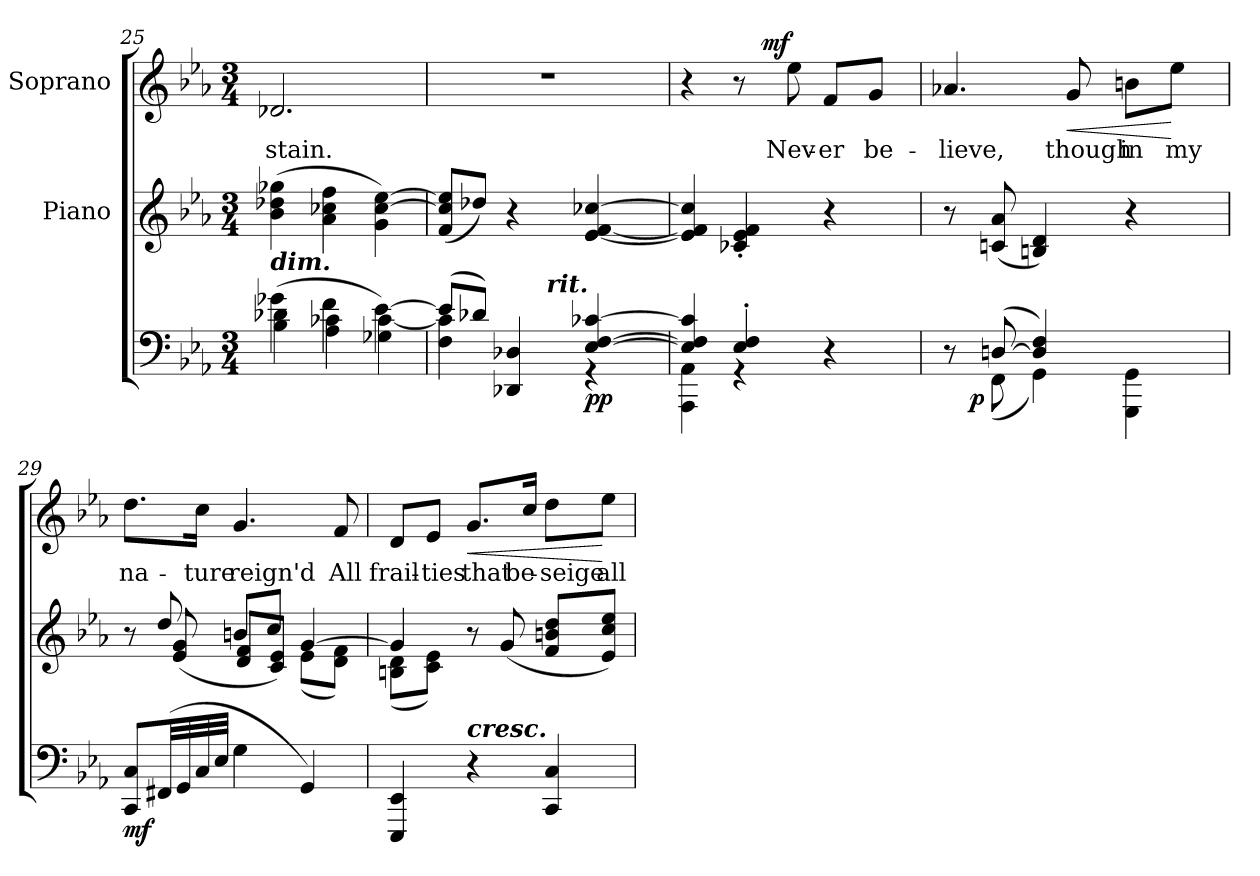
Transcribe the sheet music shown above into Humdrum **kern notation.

**kern	**dynam	**kern	**kern	**text	**dynam
*part3	*part3	*part2	*part1	*part1	*part1
*staff3	*staff3	*staff2	*staff1	*staff1	*staff1
*	*	*I"Piano	*I"Soprano	*	*
!!LO:PB:g=z
*clefF4	*	*clefG2	*clefG2	*	*
*k[b-e-a-]	*	*k[b-e-a-]	*k[b-e-a-]	*	*
*E-:	*	*E-:	*E-:	*	*
*M3/4	*	*M3/4	*M3/4	*	*
=25	=25	=25	=25	=25	=25
*^	*	*	*	*	*
!LO:TX:a:Bi:t=dim.	!	!	!	!	!	!
!	!	!	!	!	!LO:LY:b:color=#000000	!
(4g-Xi\	4B-i\ 4d-Xi	.	(4b-i\ 4dd-Xi 4gg-Xi	2.d-Xi/	stain.	.
4fi\	4A-i\ 4c-Xi	.	4a-i\ 4cc-Xi 4ffi	.	.	.
[4e-i\)	4G-Xi\ [4c-i	.	4gi\ [4cc-i [4ee-i)	.	.	.
=26	=26	=26	=26	=26	=26	=26
!	!	!	!	!LO:N:vis=1	!	!
*	*^	*	*	*	*	*
(8e-i/L]	4Fi\ 4c-i]	4ryy	.	(8fi/ 8cc-i] 8ee-i]L	2.r	.	.
8d-Xi/J)	.	.	.	8dd-Xi/J)	.	.	.
4ryy	4DD-Xi/ 4D-Xi	16ryy	.	4r	.	.	.
.	.	32ryy	.	.	.	.	.
.	.	512.ryy	.	.	.	.	.
!	!	!LO:TX:a:Bi:t=rit.	!	!	!	!	!
.	.	4ryy	.	.	.	.	.
[4E-i/ [4Fi [4c-Xi	4r	.	pp	[4e-i/ [4fi [4cc-Xi	.	.	.
.	.	8ryy	.	.	.	.	.
.	.	64ryy	.	.	.	.	.
.	.	128ryy	.	.	.	.	.
.	.	256ryy	.	.	.	.	.
.	.	1024ryy	.	.	.	.	.
*	*v	*v	*	*	*	*	*
=27	=27	=27	=27	=27	=27	=27
*	*	*	*	*^	*	*
4E-i/] 4Fi] 4c-i]	4AAA-i\ 4AA-i	.	4e-i/] 4fi] 4cc-i]	4r	4ryy	.	.
4E-i/' 4Fi'	4r	.	4c-Xi/' 4e-i' 4fi'	8r	32ryy	.	.
.	.	.	.	.	64ryy	.	.
.	.	.	.	.	256ryy	.	.
.	.	.	.	.	1024ryy	.	.
.	.	.	.	.	4ryy	.	mf
!	!	!	!	!	!	!LO:LY:b:color=#000000	!
.	.	.	.	8ee-i\	.	Nev-	.
!	!	!	!	!	!	!LO:LY:b:color=#000000	!
4r	4ryy	.	4r	8fi/L	.	-er	.
.	.	.	.	.	8ryy	.	.
!	!	!	!	!	!	!LO:LY:b:color=#000000	!
.	.	.	.	8gi/J	.	be-	.
.	.	.	.	.	16ryy	.	.
.	.	.	.	.	128ryy	.	.
.	.	.	.	.	512.ryy	.	.
*	*	*	*	*v	*v	*	*
=28	=28	=28	=28	=28	=28	=28
*	*	*	*	*^	*	*
!	!	!	!	!	!	!LO:LY:b:color=#000000	!
*	*^	*	*	*v	*v	*	*
8r	8ryy	16ryy	.	8r	4.a-Xi/	-lieve,	.
.	.	512.ryy	.	.	.	.	.
.	.	2ryy	p	.	.	.	.
([8Dni/	(8FFi\	.	.	(8cni/ 8a-i	.	.	.
4Di/] 4Fi)	4GGi\)	.	.	4Bni/ 4di)	.	.	.
!	!	!	!	!	!	!LO:LY:b:color=#000000	!LO:HP:b
.	.	.	.	.	8gi/	though	<
!	!	!	!	!	!	!LO:LY:b:color=#000000	!
4ryy	4GGGi\ 4GGi	.	.	4r	8bni\L	in	.
.	.	8ryy	.	.	.	.	.
!	!	!	!	!	!	!LO:LY:b:color=#000000	!
.	.	.	.	.	8ee-i\J	my	[
.	.	32ryy	.	.	.	.	.
.	.	64ryy	.	.	.	.	.
.	.	128ryy	.	.	.	.	.
.	.	256ryy	.	.	.	.	.
.	.	1024ryy	.	.	.	.	.
*v	*v	*v	*	*	*	*	*
!!LO:LB:g=z
=29	=29	=29	=29	=29	=29
*	*	*^	*	*	*
*^	*	*	*	*	*	*
*	*^	*	*	*	*	*	*
!	!	!	!	!	!	!	!LO:LY:b:color=#000000	!
*v	*v	*v	*	*	*	*	*	*
8CCi/ 8CiL	mf	8r	8ryy	8.ddi\L	na-	.
(32FF#Xi/LL	.	8ddi/	(8e-i/ 8gi	.	.	.
32GGi/	.	.	.	.	.	.
!	!	!	!	!	!LO:LY:b:color=#000000	!
32Ci/	.	.	.	16cci\Jk	-ture	.
32E-i/JJJ	.	.	.	.	.	.
!	!	!	!	!	!LO:LY:b:color=#000000	!
4Gi\	.	8bni/L	8di/ 8fiL	4.gi/	reign'd	.
.	.	8cci/J	8ci/ 8e-iJ)	.	.	.
4GGi/)	.	[4gi/	(8e-i\L	.	.	.
!	!	!	!	!	!LO:LY:b:color=#000000	!
.	.	.	8di\ 8fiJ)	8fi/	All	.
=30	=30	=30	=30	=30	=30	=30
!	!	!	!	!	!LO:LY:b:color=#000000	!
4EEE-i/ 4EE-i	.	4gi/]	(8Bni\ 8diL	8di/L	frail-	.
!	!	!	!	!	!LO:LY:b:color=#000000	!
.	.	.	8ci\ 8e-iJ)	8e-i/J	-ties	.
!LO:TX:a:Bi:t=cresc.	!	!	!	!	!	!
!	!	!	!	!	!LO:LY:b:color=#000000	!LO:HP:b
4r	.	8r	4ryy	8.gi/L	that	<
.	.	(8gi/	.	.	.	.
!	!	!	!	!	!LO:LY:b:color=#000000	!
.	.	.	.	16cci/Jk	be-	.
!	!	!	!	!	!LO:LY:b:color=#000000	!
4CCi/ 4Ci	.	8fi/ 8bni 8ddiL	4ryy	8ddi\L	-seige	.
!	!	!	!	!	!LO:LY:b:color=#000000	!
.	.	8e-i/ 8cci 8ee-iJ)	.	8ee-i\J	all	[
*	*	*v	*v	*	*	*
=	=	=	=	=	=
*-	*-	*-	*-	*-	*-
